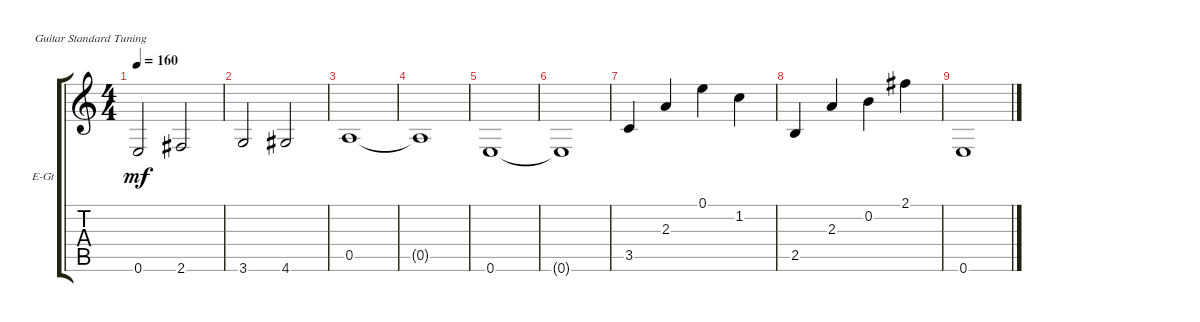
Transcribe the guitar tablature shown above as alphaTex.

\defaultSystemsLayout 4
\bracketExtendMode groupsimilarinstruments
\firstSystemTrackNameOrientation horizontal
\otherSystemsTrackNameOrientation horizontal
\track ("Electric Guitar" "E-Gt") {instrument distortionguitar}
\staff {score tabs}
\tuning (E4 B3 G3 D3 A2 E2)
\ts (4 4)
\tempo 160
\clef g2
\ks c
0.6.2{dy mf} 2.6.2 |
3.6.2 4.6.2 |
0.5.1 |
0.5{t}.1 |
0.6.1 |
0.6{t}.1 |
3.5.4 2.3.4 0.1.4 1.2.4 |
2.5.4 2.3.4 0.2.4 2.1.4 |
0.6.1
